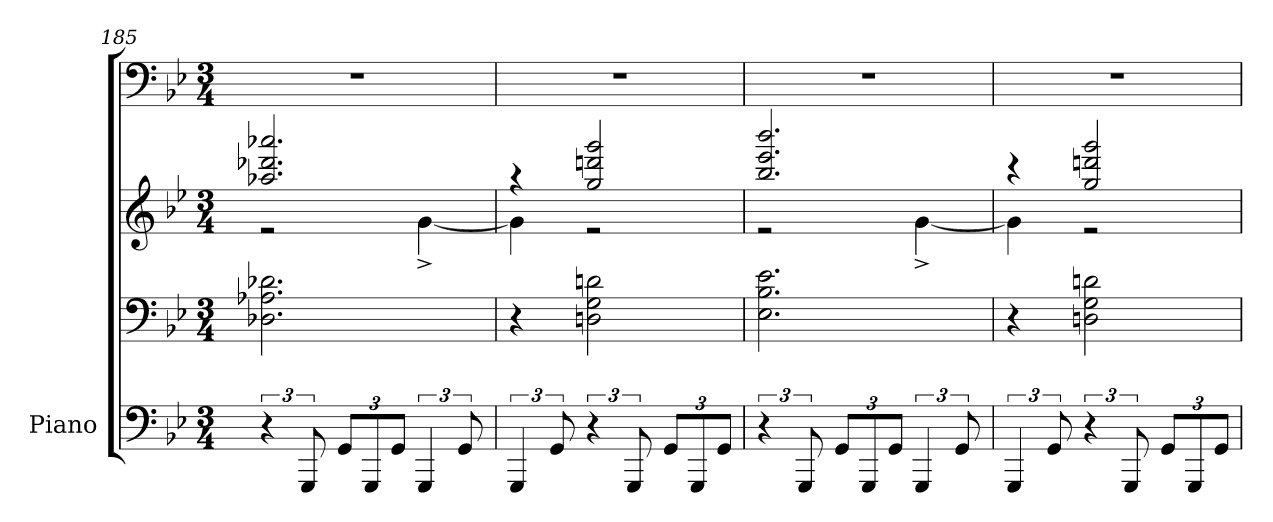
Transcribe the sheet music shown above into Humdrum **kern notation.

**kern	**kern	**kern	**kern
*part1	*part1	*part1	*part1
*staff4	*staff3	*staff2	*staff1
*I"Piano	*	*	*
*I'Pno.	*	*	*
*clefF4	*clefF4	*clefG2	*clefF4
*k[b-e-]	*k[b-e-]	*k[b-e-]	*k[b-e-]
*M3/4	*M3/4	*M3/4	*M3/4
=185	=185	=185	=185
*	*	*^	*
6r	2.D-X\ 2.A-X\ 2.d-X\	2.aa-X/ 2.ddd-X/ 2.aaa-X/	2r	2.r
12GGG/	.	.	.	.
*Xbrackettup	*	*	*	*
12GG/L	.	.	.	.
12GGG/	.	.	.	.
12GG/J	.	.	.	.
*brackettup	*	*	*	*
6GGG/	.	.	[4g^\	.
12GG/	.	.	.	.
=186	=186	=186	=186	=186
6GGG/	4r	4r	4g\]	2.r
12GG/	.	.	.	.
6r	2Dn\ 2G\ 2dn\	2gg/ 2dddn/ 2ggg/	2r	.
12GGG/	.	.	.	.
*Xbrackettup	*	*	*	*
12GG/L	.	.	.	.
12GGG/	.	.	.	.
12GG/J	.	.	.	.
!!LO:PB:g=z
=187	=187	=187	=187	=187
*brackettup	*	*	*	*
6r	2.E-\ 2.B-\ 2.e-\	2.bb-/ 2.eee-/ 2.bbb-/	2r	2.r
12GGG/	.	.	.	.
*Xbrackettup	*	*	*	*
12GG/L	.	.	.	.
12GGG/	.	.	.	.
12GG/J	.	.	.	.
*brackettup	*	*	*	*
6GGG/	.	.	[4g^\	.
12GG/	.	.	.	.
=188	=188	=188	=188	=188
6GGG/	4r	4r	4g\]	2.r
12GG/	.	.	.	.
6r	2Dn\ 2G\ 2dn\	2gg/ 2dddn/ 2ggg/	2r	.
12GGG/	.	.	.	.
*Xbrackettup	*	*	*	*
12GG/L	.	.	.	.
12GGG/	.	.	.	.
12GG/J	.	.	.	.
*	*	*v	*v	*
=	=	=	=
*-	*-	*-	*-
